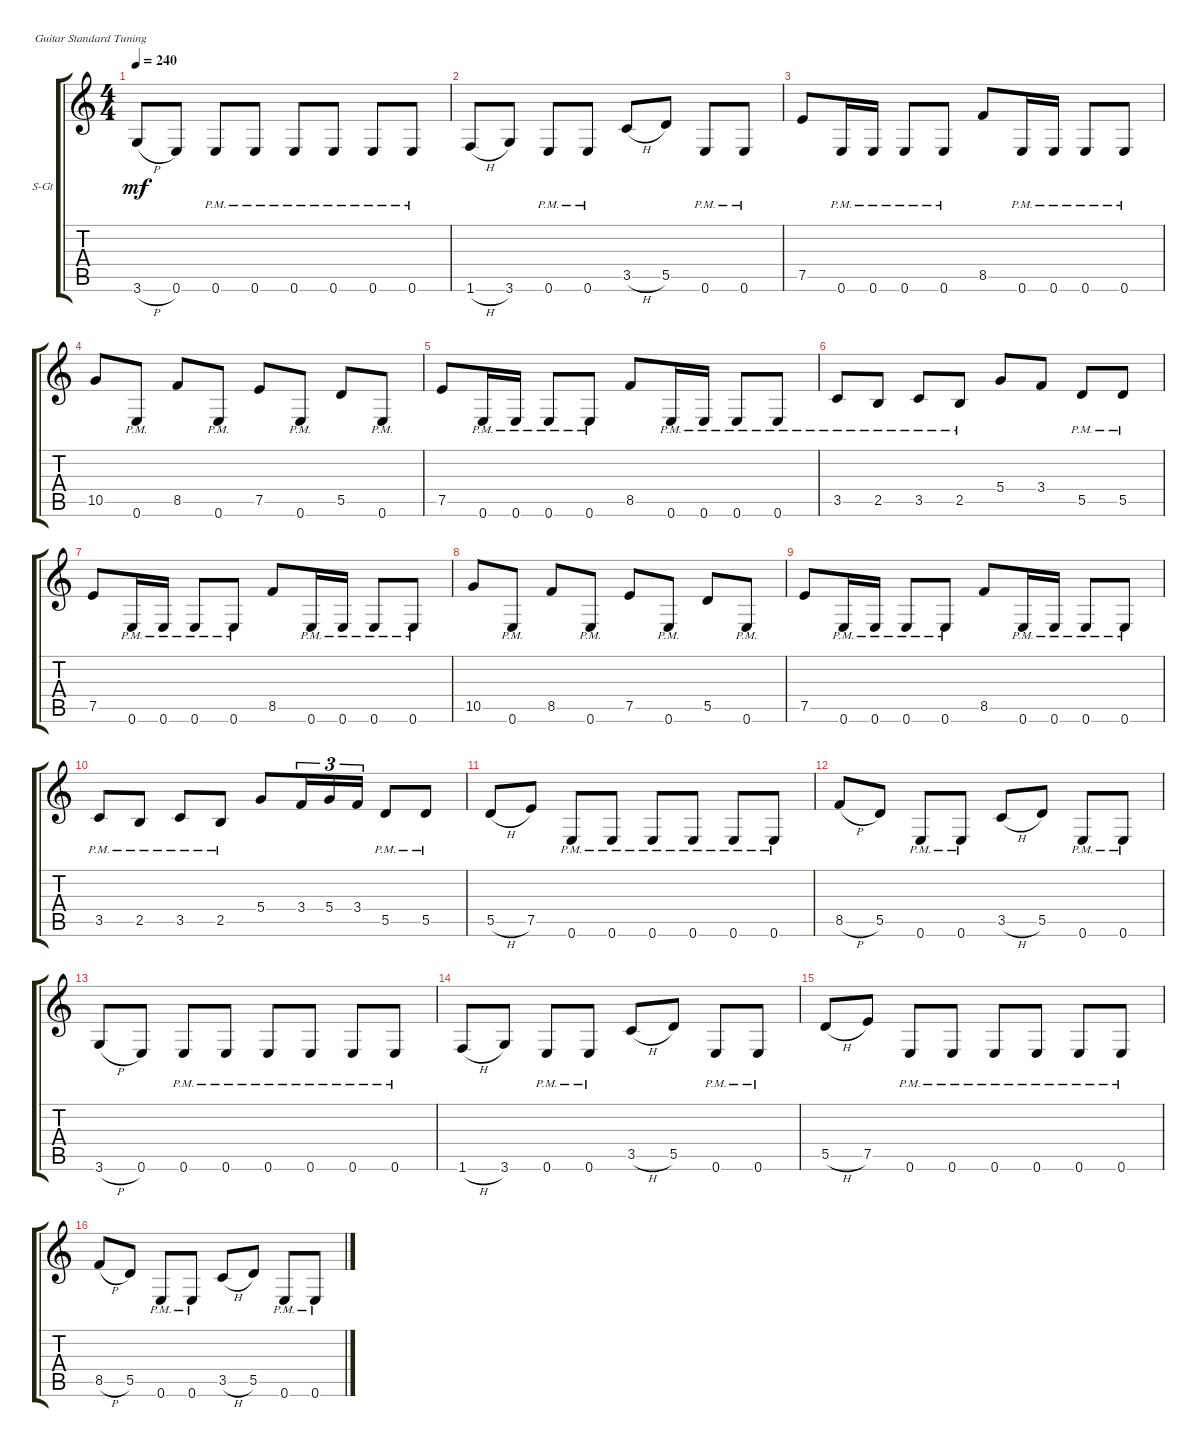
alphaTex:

\defaultSystemsLayout 4
\bracketExtendMode groupsimilarinstruments
\firstSystemTrackNameOrientation horizontal
\otherSystemsTrackNameOrientation horizontal
\track ("Steel Guitar" "S-Gt") {instrument acousticguitarsteel}
\staff {score tabs}
\tuning (E4 B3 G3 D3 A2 E2)
\ts (4 4)
\tempo 240
\clef g2
\ks c
3.6{h}.8{dy mf} 0.6.8 0.6{pm}.8 0.6{pm}.8 0.6{pm}.8 0.6{pm}.8 0.6{pm}.8 0.6{pm}.8 |
1.6{h}.8 3.6.8 0.6{pm}.8 0.6{pm}.8 3.5{h}.8 5.5.8 0.6{pm}.8 0.6{pm}.8 |
7.5.8 0.6{pm}.16 0.6{pm}.16 0.6{pm}.8 0.6{pm}.8 8.5.8 0.6{pm}.16 0.6{pm}.16 0.6{pm}.8 0.6{pm}.8 |
10.5.8 0.6{pm}.8 8.5.8 0.6{pm}.8 7.5.8 0.6{pm}.8 5.5.8 0.6{pm}.8 |
7.5.8 0.6{pm}.16 0.6{pm}.16 0.6{pm}.8 0.6{pm}.8 8.5.8 0.6{pm}.16 0.6{pm}.16 0.6{pm}.8 0.6{pm}.8 |
3.5{pm}.8 2.5{pm}.8 3.5{pm}.8 2.5{pm}.8 5.4.8{beam merge} 3.4.8 5.5{pm}.8 5.5{pm}.8 |
7.5.8 0.6{pm}.16 0.6{pm}.16 0.6{pm}.8 0.6{pm}.8 8.5.8 0.6{pm}.16 0.6{pm}.16 0.6{pm}.8 0.6{pm}.8 |
10.5.8 0.6{pm}.8 8.5.8 0.6{pm}.8 7.5.8 0.6{pm}.8 5.5.8 0.6{pm}.8 |
7.5.8 0.6{pm}.16 0.6{pm}.16 0.6{pm}.8 0.6{pm}.8 8.5.8 0.6{pm}.16 0.6{pm}.16 0.6{pm}.8 0.6{pm}.8 |
3.5{pm}.8 2.5{pm}.8 3.5{pm}.8 2.5{pm}.8 5.4.8{beam merge} 3.4.16{tu (3 2)} 5.4.16{tu (3 2)} 3.4.16{tu (3 2)} 5.5{pm}.8 5.5{pm}.8 |
5.5{h}.8 7.5.8 0.6{pm}.8 0.6{pm}.8 0.6{pm}.8 0.6{pm}.8 0.6{pm}.8 0.6{pm}.8 |
8.5{h}.8 5.5.8 0.6{pm}.8 0.6{pm}.8 3.5{h}.8 5.5.8 0.6{pm}.8 0.6{pm}.8 |
3.6{h}.8 0.6.8 0.6{pm}.8 0.6{pm}.8 0.6{pm}.8 0.6{pm}.8 0.6{pm}.8 0.6{pm}.8 |
1.6{h}.8 3.6.8 0.6{pm}.8 0.6{pm}.8 3.5{h}.8 5.5.8 0.6{pm}.8 0.6{pm}.8 |
5.5{h}.8 7.5.8 0.6{pm}.8 0.6{pm}.8 0.6{pm}.8 0.6{pm}.8 0.6{pm}.8 0.6{pm}.8 |
8.5{h}.8 5.5.8 0.6{pm}.8 0.6{pm}.8 3.5{h}.8 5.5.8 0.6{pm}.8 0.6{pm}.8
